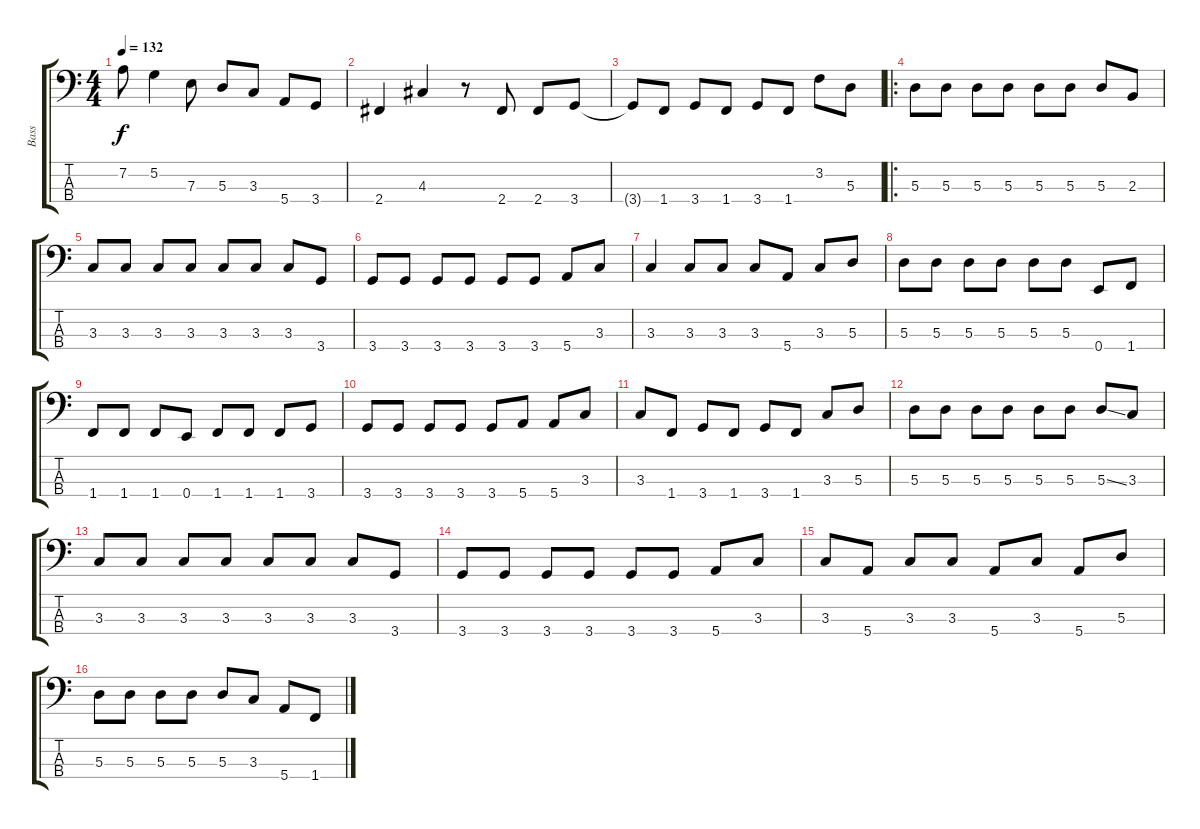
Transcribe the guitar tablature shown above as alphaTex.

\track ("Bass" "Bass") {instrument electricbassfinger}
\staff {score tabs}
\tuning (G2 D2 A1 E1) {hide}
\ts (4 4)
\tempo 132
\clef f4
\ks c
7.2{t}.8{dy f} 5.2.4 7.3.8 5.3.8 3.3.8 5.4.8 3.4.8 |
2.4.4 4.3.4 r.8 2.4.8 2.4.8 3.4.8 |
3.4{t}.8 1.4.8 3.4.8 1.4.8 3.4.8 1.4.8 3.2.8 5.3.8 |
\ro
5.3.8 5.3.8 5.3.8 5.3.8 5.3.8 5.3.8 5.3.8 2.3.8 |
3.3.8 3.3.8 3.3.8 3.3.8 3.3.8 3.3.8 3.3.8 3.4.8 |
3.4.8 3.4.8 3.4.8 3.4.8 3.4.8 3.4.8 5.4.8 3.3.8 |
3.3.4 3.3.8 3.3.8 3.3.8 5.4.8 3.3.8 5.3.8 |
5.3.8 5.3.8 5.3.8 5.3.8 5.3.8 5.3.8 0.4.8 1.4.8 |
1.4.8 1.4.8 1.4.8 0.4.8 1.4.8 1.4.8 1.4.8 3.4.8 |
3.4.8 3.4.8 3.4.8 3.4.8 3.4.8 5.4.8 5.4.8 3.3.8 |
3.3.8 1.4.8 3.4.8 1.4.8 3.4.8 1.4.8 3.3.8 5.3.8 |
5.3.8 5.3.8 5.3.8 5.3.8 5.3.8 5.3.8 5.3{ss}.8 3.3.8 |
3.3.8 3.3.8 3.3.8 3.3.8 3.3.8 3.3.8 3.3.8 3.4.8 |
3.4.8 3.4.8 3.4.8 3.4.8 3.4.8 3.4.8 5.4.8 3.3.8 |
3.3.8 5.4.8 3.3.8 3.3.8 5.4.8 3.3.8 5.4.8 5.3.8 |
5.3.8 5.3.8 5.3.8 5.3.8 5.3.8 3.3.8 5.4.8 1.4.8
